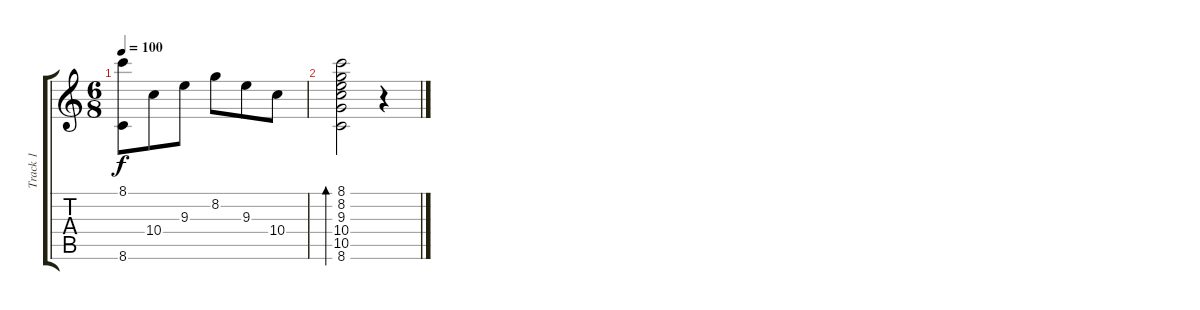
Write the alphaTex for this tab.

\track ("Track 1" "Track 1") {instrument acousticguitarsteel}
\staff {score tabs}
\tuning (E4 B3 G3 D3 A2 E2) {hide}
\ts (6 8)
\tempo 100
\clef g2
\ks c
(8.1 8.6).8{dy f} 10.4.8 9.3.8 8.2.8 9.3.8 10.4.8 |
(8.1 8.2 9.3 10.4 10.5 8.6).2{bd 480} r.4
